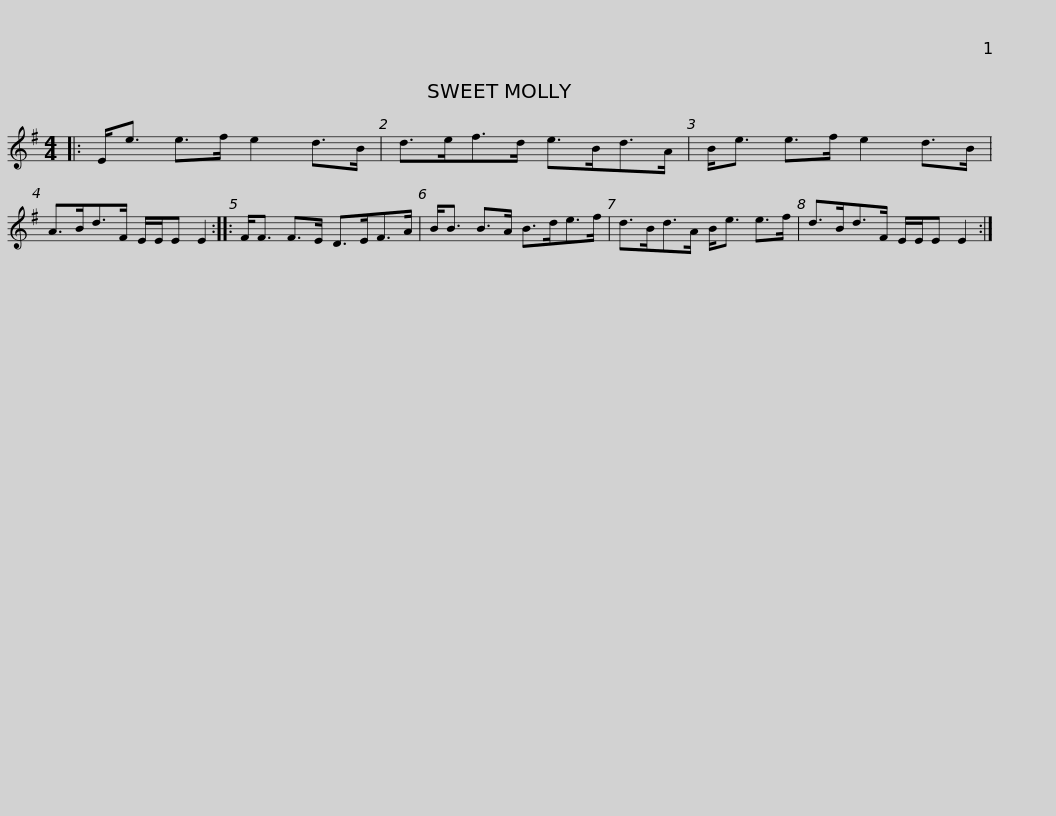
X:1
L:1/8
M:4/4
I:linebreak $
K:Emin
V:1 treble
V:1
|: E<e e>f e2 d>B | d>ef>d e>Bd>A | B<e e>f e2 d>B | A>Bd>F E/E/E E2 ::$ F<F F>E D>EF>A | %5
 B<B B>A B>de>f | d>Bd>A B<e e>f | d>Bd>F E/E/E E2 :| %8
